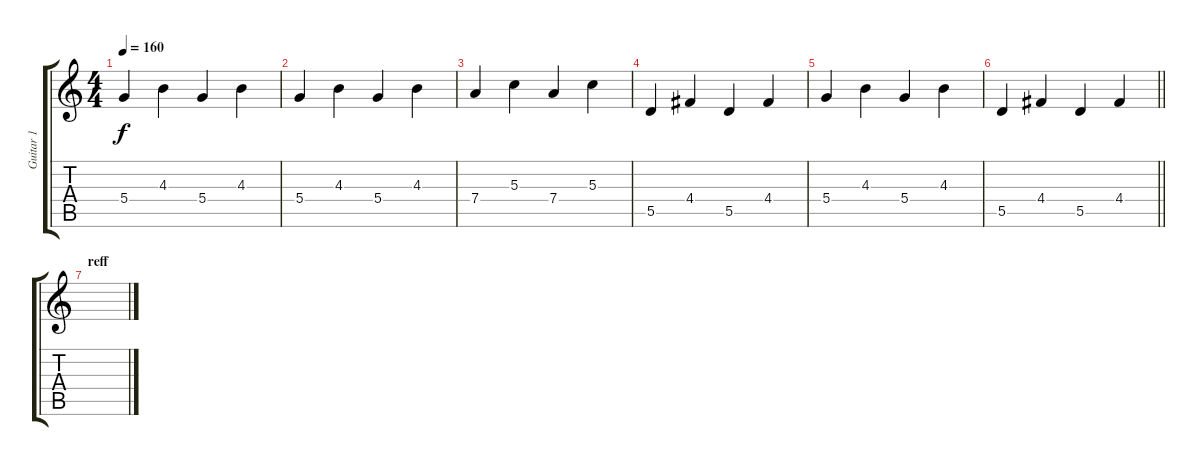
\track ("Guitar 1" "Guitar 1") {instrument electricguitarclean}
\staff {score tabs}
\tuning (E4 B3 G3 D3 A2 E2) {hide}
\ts (4 4)
\tempo 160
\clef g2
\ks c
5.4.4{dy f} 4.3.4 5.4.4 4.3.4 |
5.4.4 4.3.4 5.4.4 4.3.4 |
7.4.4 5.3.4 7.4.4 5.3.4 |
5.5.4 4.4.4 5.5.4 4.4.4 |
5.4.4 4.3.4 5.4.4 4.3.4 |
\barLineRight lightlight
5.5.4 4.4.4 5.5.4 4.4.4 |
\section ("" "reff")
